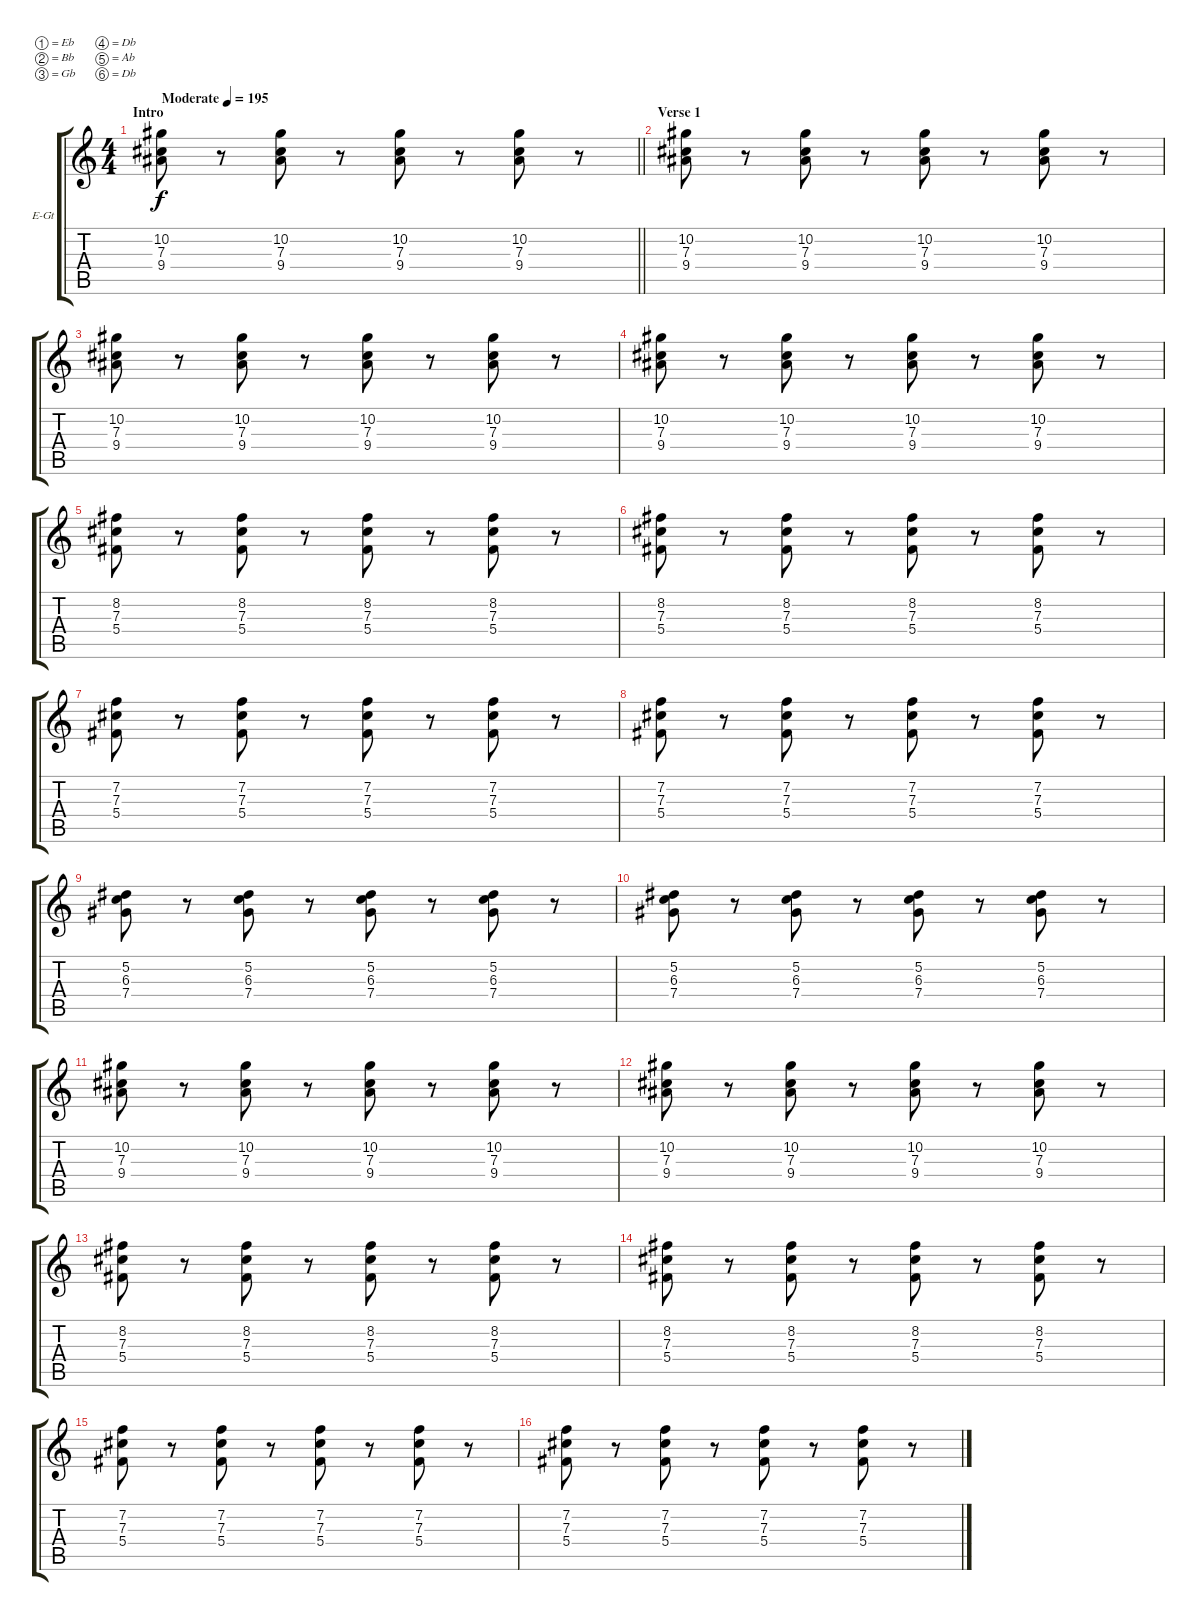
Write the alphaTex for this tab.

\bracketExtendMode groupsimilarinstruments
\firstSystemTrackNameOrientation horizontal
\otherSystemsTrackNameOrientation horizontal
\track ("Add Guitar" "E-Gt") {instrument overdrivenguitar}
\staff {score tabs}
\tuning (Eb4 Bb3 Gb3 Db3 Ab2 Db2)
\ts (4 4)
\beaming (8 2 2 2 2)
\section ("" "Intro")
\tempo (195 "Moderate")
\clef g2
\barLineRight lightlight
\ks c
(10.2 7.3 9.4).8{dy f instrument overdrivenguitar} r.8 (10.2 7.3 9.4).8 r.8 (10.2 7.3 9.4).8 r.8 (10.2 7.3 9.4).8 r.8 |
\section ("" "Verse 1")
(10.2 7.3 9.4).8 r.8 (10.2 7.3 9.4).8 r.8 (10.2 7.3 9.4).8 r.8 (10.2 7.3 9.4).8 r.8 |
(10.2 7.3 9.4).8 r.8 (10.2 7.3 9.4).8 r.8 (10.2 7.3 9.4).8 r.8 (10.2 7.3 9.4).8 r.8 |
(10.2 7.3 9.4).8 r.8 (10.2 7.3 9.4).8 r.8 (10.2 7.3 9.4).8 r.8 (10.2 7.3 9.4).8 r.8 |
(8.2 7.3 5.4).8 r.8 (8.2 7.3 5.4).8 r.8 (8.2 7.3 5.4).8 r.8 (8.2 7.3 5.4).8 r.8 |
(8.2 7.3 5.4).8 r.8 (8.2 7.3 5.4).8 r.8 (8.2 7.3 5.4).8 r.8 (8.2 7.3 5.4).8 r.8 |
(7.2 7.3 5.4).8 r.8 (7.2 7.3 5.4).8 r.8 (7.2 7.3 5.4).8 r.8 (7.2 7.3 5.4).8 r.8 |
(7.2 7.3 5.4).8 r.8 (7.2 7.3 5.4).8 r.8 (7.2 7.3 5.4).8 r.8 (7.2 7.3 5.4).8 r.8 |
(5.2 6.3 7.4).8 r.8 (5.2 6.3 7.4).8 r.8 (5.2 6.3 7.4).8 r.8 (5.2 6.3 7.4).8 r.8 |
(5.2 6.3 7.4).8 r.8 (5.2 6.3 7.4).8 r.8 (5.2 6.3 7.4).8 r.8 (5.2 6.3 7.4).8 r.8 |
(10.2 7.3 9.4).8 r.8 (10.2 7.3 9.4).8 r.8 (10.2 7.3 9.4).8 r.8 (10.2 7.3 9.4).8 r.8 |
(10.2 7.3 9.4).8 r.8 (10.2 7.3 9.4).8 r.8 (10.2 7.3 9.4).8 r.8 (10.2 7.3 9.4).8 r.8 |
(8.2 7.3 5.4).8 r.8 (8.2 7.3 5.4).8 r.8 (8.2 7.3 5.4).8 r.8 (8.2 7.3 5.4).8 r.8 |
(8.2 7.3 5.4).8 r.8 (8.2 7.3 5.4).8 r.8 (8.2 7.3 5.4).8 r.8 (8.2 7.3 5.4).8 r.8 |
(7.2 7.3 5.4).8 r.8 (7.2 7.3 5.4).8 r.8 (7.2 7.3 5.4).8 r.8 (7.2 7.3 5.4).8 r.8 |
(7.2 7.3 5.4).8 r.8 (7.2 7.3 5.4).8 r.8 (7.2 7.3 5.4).8 r.8 (7.2 7.3 5.4).8 r.8
